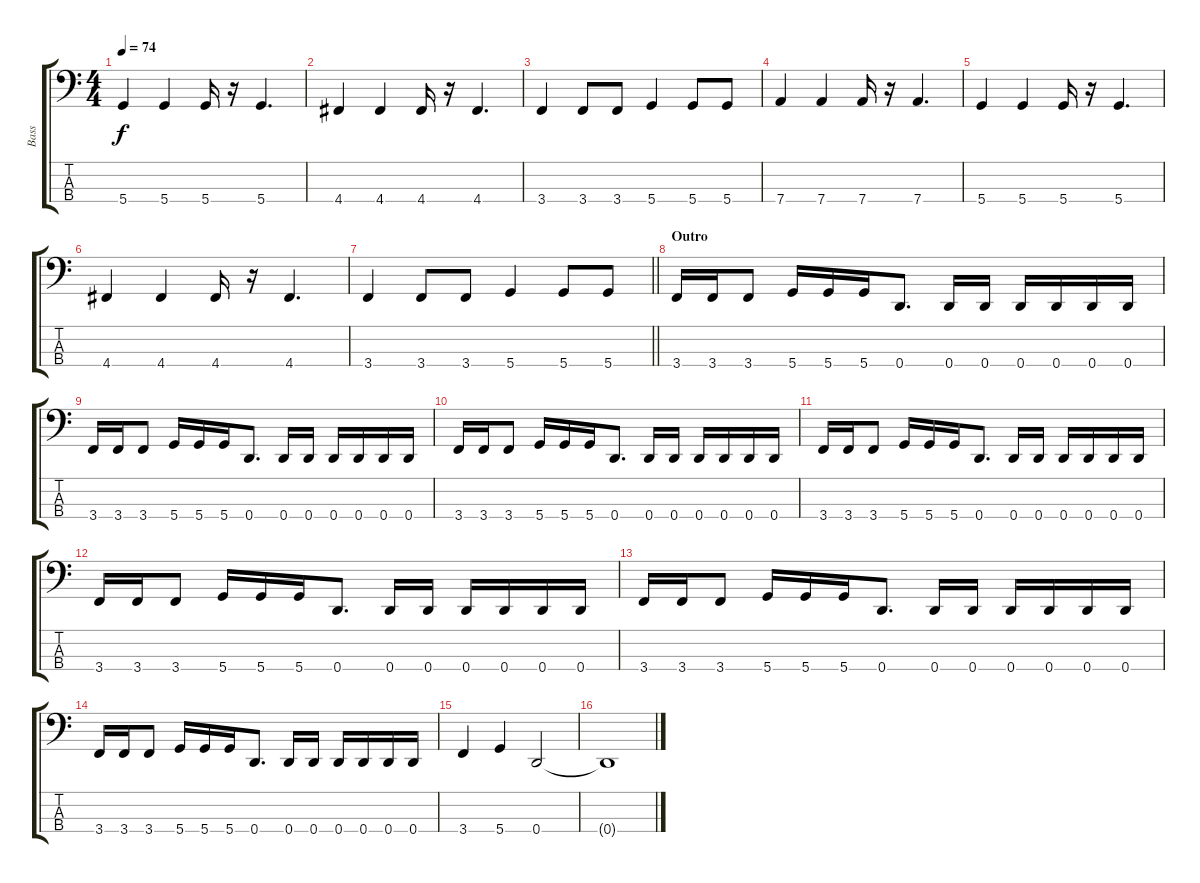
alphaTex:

\track ("Bass" "Bass") {instrument electricbassfinger}
\staff {score tabs}
\tuning (G2 D2 A1 D1) {hide}
\ts (4 4)
\tempo 74
\clef f4
\ks c
5.4.4{dy f} 5.4.4 5.4.16 r.16 5.4.4{d} |
4.4.4 4.4.4 4.4.16 r.16 4.4.4{d} |
3.4.4 3.4.8 3.4.8 5.4.4 5.4.8 5.4.8 |
7.4.4 7.4.4 7.4.16 r.16 7.4.4{d} |
5.4.4 5.4.4 5.4.16 r.16 5.4.4{d} |
4.4.4 4.4.4 4.4.16 r.16 4.4.4{d} |
\barLineRight lightlight
3.4.4 3.4.8 3.4.8 5.4.4 5.4.8 5.4.8 |
\section ("" "Outro")
3.4.16 3.4.16 3.4.8 5.4.16 5.4.16 5.4.16 0.4.8{d} 0.4.16 0.4.16 0.4.16 0.4.16 0.4.16 0.4.16 |
3.4.16 3.4.16 3.4.8 5.4.16 5.4.16 5.4.16 0.4.8{d} 0.4.16 0.4.16 0.4.16 0.4.16 0.4.16 0.4.16 |
3.4.16 3.4.16 3.4.8 5.4.16 5.4.16 5.4.16 0.4.8{d} 0.4.16 0.4.16 0.4.16 0.4.16 0.4.16 0.4.16 |
3.4.16 3.4.16 3.4.8 5.4.16 5.4.16 5.4.16 0.4.8{d} 0.4.16 0.4.16 0.4.16 0.4.16 0.4.16 0.4.16 |
3.4.16 3.4.16 3.4.8 5.4.16 5.4.16 5.4.16 0.4.8{d} 0.4.16 0.4.16 0.4.16 0.4.16 0.4.16 0.4.16 |
3.4.16 3.4.16 3.4.8 5.4.16 5.4.16 5.4.16 0.4.8{d} 0.4.16 0.4.16 0.4.16 0.4.16 0.4.16 0.4.16 |
3.4.16 3.4.16 3.4.8 5.4.16 5.4.16 5.4.16 0.4.8{d} 0.4.16 0.4.16 0.4.16 0.4.16 0.4.16 0.4.16 |
3.4.4 5.4.4 0.4.2 |
0.4{t}.1
